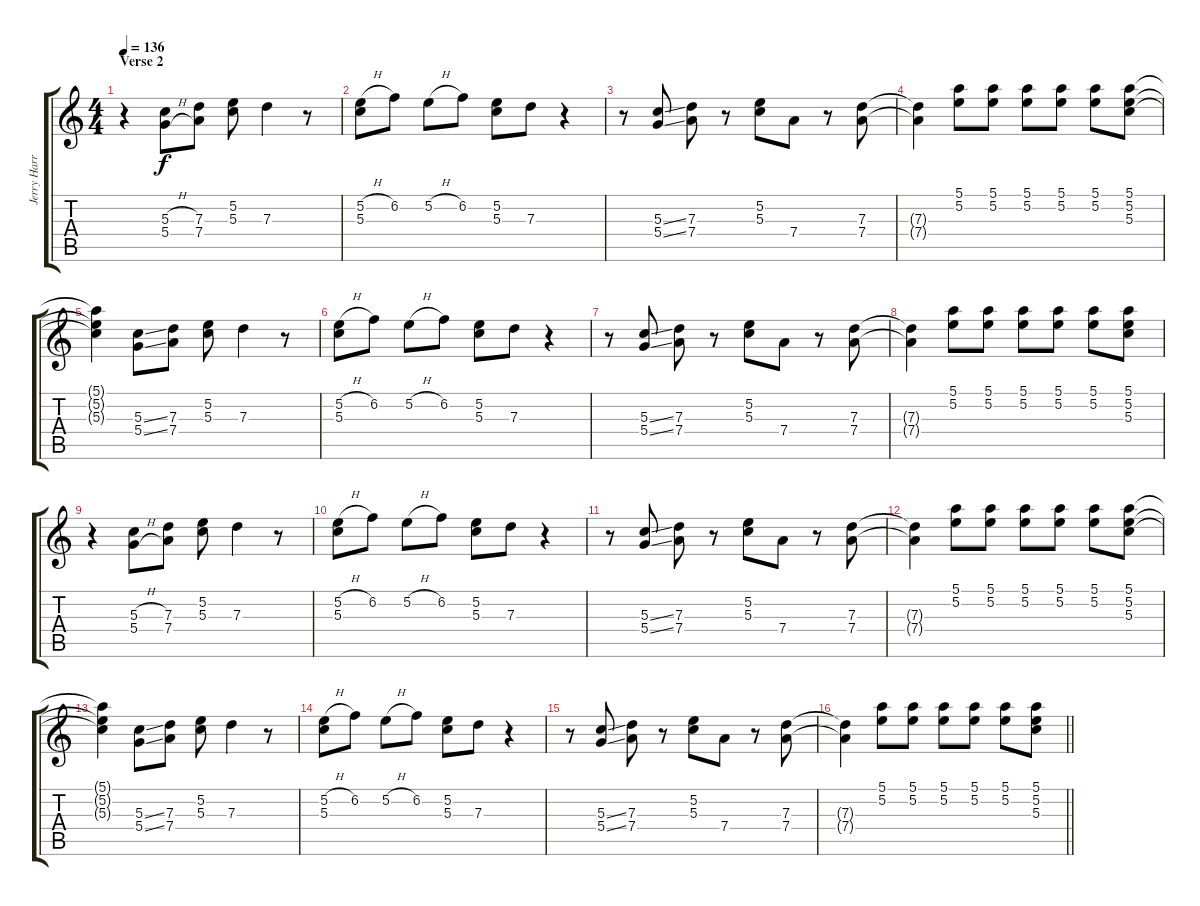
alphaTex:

\track ("Jerry Harrison" "Jerry Harr") {instrument distortionguitar}
\staff {score tabs}
\tuning (E4 B3 G3 D3 A2 E2) {hide}
\ts (4 4)
\section ("" "Verse 2")
\tempo 136
\clef g2
\ks c
r.4{dy f} (5.3{h} 5.4{h}).8 (7.3 7.4).8 (5.2 5.3).8 7.3.4 r.8 |
(5.2{h} 5.3).8 6.2.8 5.2{h}.8 6.2.8 (5.2 5.3).8 7.3.8 r.4 |
r.8 (5.3{ss} 5.4{ss}).8 (7.3 7.4).8 r.8 (5.2 5.3).8 7.4.8 r.8 (7.3 7.4).8 |
(7.3{t} 7.4{t}).4 (5.1 5.2).8 (5.1 5.2).8 (5.1 5.2).8 (5.1 5.2).8 (5.1 5.2).8 (5.1 5.2 5.3).8 |
(5.1{t} 5.2{t} 5.3{t}).4 (5.3{ss} 5.4{ss}).8 (7.3 7.4).8 (5.2 5.3).8 7.3.4 r.8 |
(5.2{h} 5.3).8 6.2.8 5.2{h}.8 6.2.8 (5.2 5.3).8 7.3.8 r.4 |
r.8 (5.3{ss} 5.4{ss}).8 (7.3 7.4).8 r.8 (5.2 5.3).8 7.4.8 r.8 (7.3 7.4).8 |
(7.3{t} 7.4{t}).4 (5.1 5.2).8 (5.1 5.2).8 (5.1 5.2).8 (5.1 5.2).8 (5.1 5.2).8 (5.1 5.2 5.3).8 |
r.4 (5.3{h} 5.4{h}).8 (7.3 7.4).8 (5.2 5.3).8 7.3.4 r.8 |
(5.2{h} 5.3).8 6.2.8 5.2{h}.8 6.2.8 (5.2 5.3).8 7.3.8 r.4 |
r.8 (5.3{ss} 5.4{ss}).8 (7.3 7.4).8 r.8 (5.2 5.3).8 7.4.8 r.8 (7.3 7.4).8 |
(7.3{t} 7.4{t}).4 (5.1 5.2).8 (5.1 5.2).8 (5.1 5.2).8 (5.1 5.2).8 (5.1 5.2).8 (5.1 5.2 5.3).8 |
(5.1{t} 5.2{t} 5.3{t}).4 (5.3{ss} 5.4{ss}).8 (7.3 7.4).8 (5.2 5.3).8 7.3.4 r.8 |
(5.2{h} 5.3).8 6.2.8 5.2{h}.8 6.2.8 (5.2 5.3).8 7.3.8 r.4 |
r.8 (5.3{ss} 5.4{ss}).8 (7.3 7.4).8 r.8 (5.2 5.3).8 7.4.8 r.8 (7.3 7.4).8 |
\barLineRight lightlight
(7.3{t} 7.4{t}).4 (5.1 5.2).8 (5.1 5.2).8 (5.1 5.2).8 (5.1 5.2).8 (5.1 5.2).8 (5.1 5.2 5.3).8
